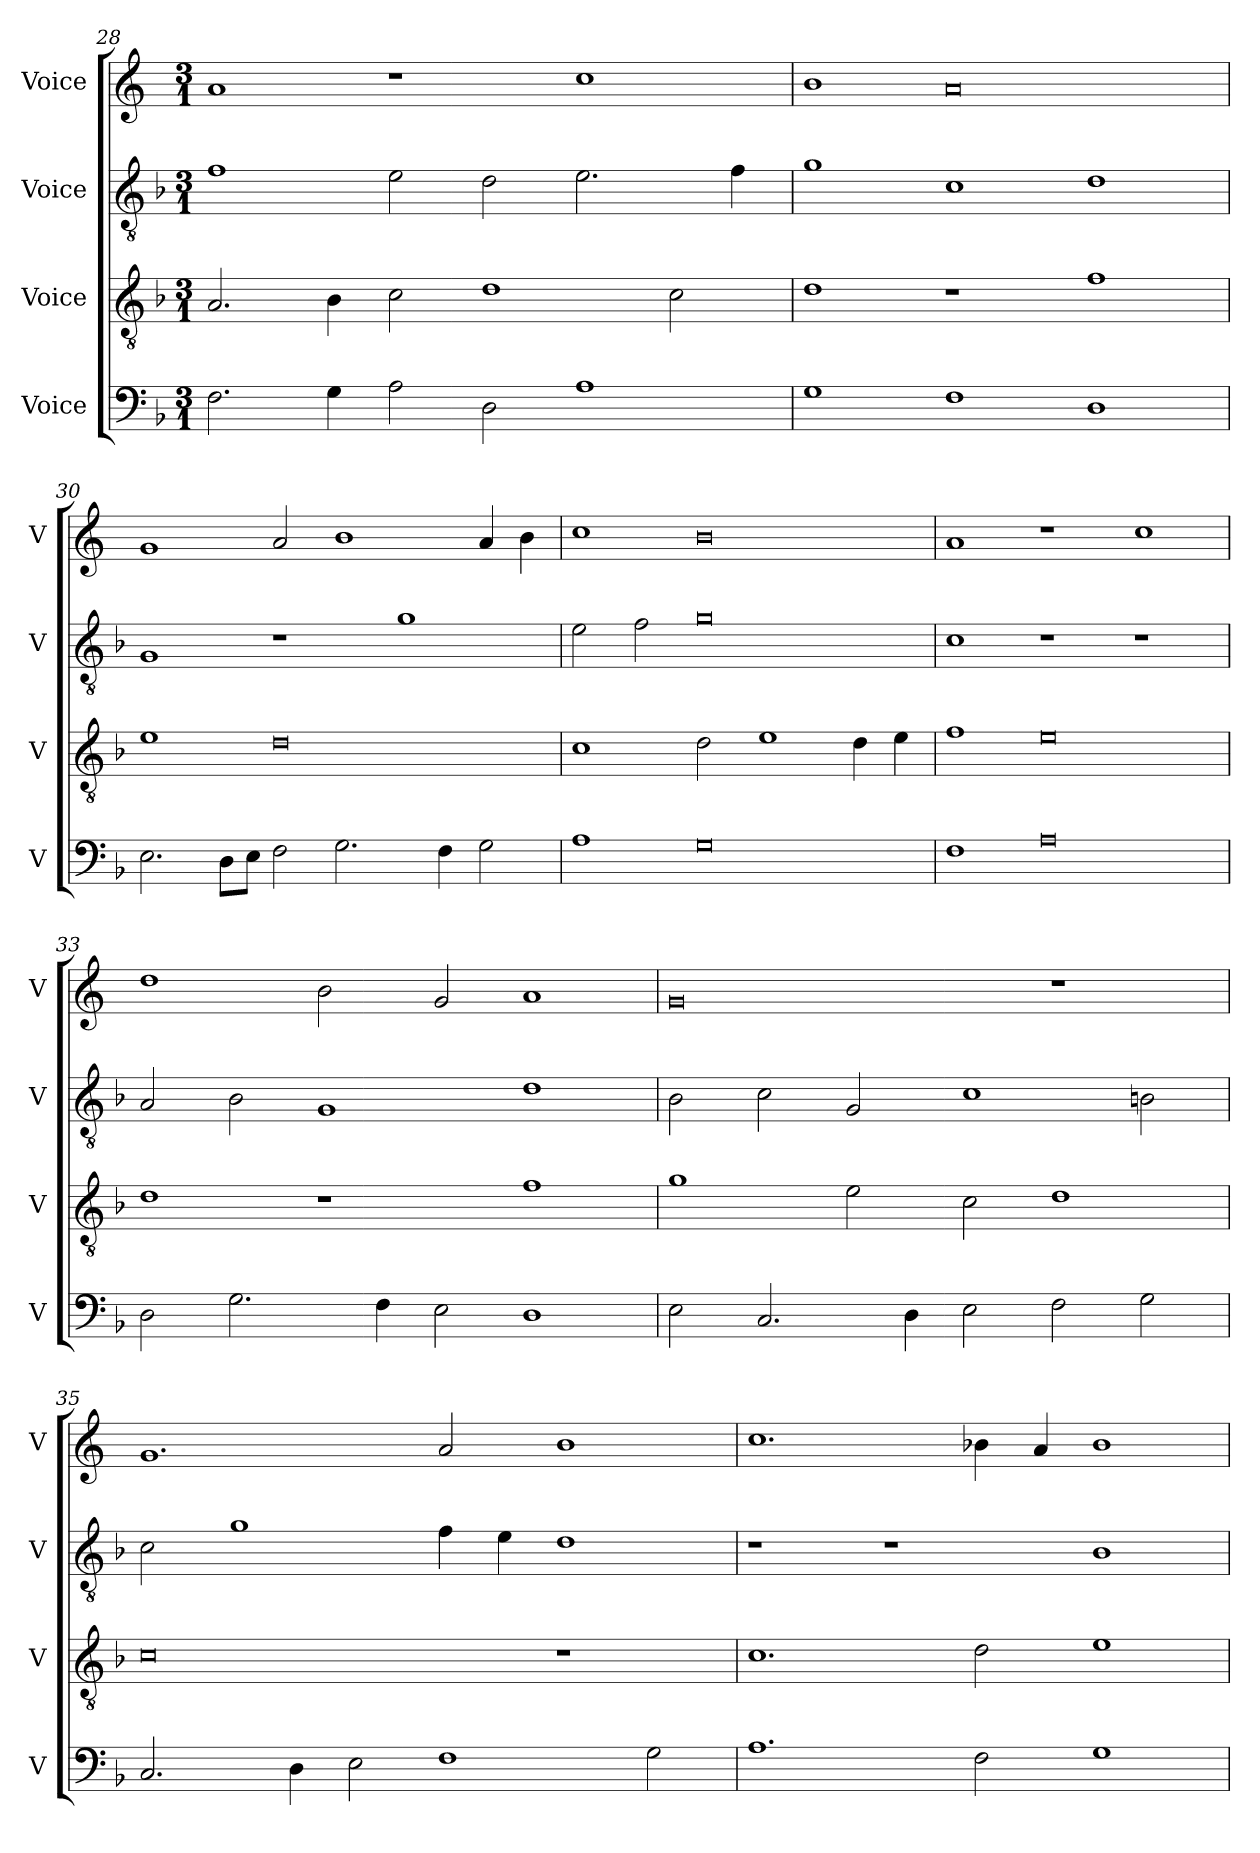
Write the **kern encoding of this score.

**kern	**kern	**kern	**kern
*part4	*part3	*part2	*part1
*staff4	*staff3	*staff2	*staff1
*I"Voice	*I"Voice	*I"Voice	*I"Voice
*I'V	*I'V	*I'V	*I'V
*clefF4	*clefGv2	*clefGv2	*clefG2
*k[b-]	*k[b-]	*k[b-]	*k[]
*M3/1	*M3/1	*M3/1	*M3/1
=28	=28	=28	=28
2.F\	2.A/	1f	1a
4G\	4B-\	.	.
2A\	2c\	2e\	1r
2D\	1d	2d\	.
1A	.	2.e\	1cc
.	2c\	.	.
.	.	4f\	.
=29	=29	=29	=29
1G	1d	1g	1b
1F	1r	1c	0a
1D	1f	1d	.
!!LO:LB:g=z
=30	=30	=30	=30
2.E\	1e	1G	1g
8D\L	.	.	.
8E\J	.	.	.
2F\	0d	1r	2a/
2.G\	.	.	1b
.	.	1g	.
4F\	.	.	.
2G\	.	.	4a/
.	.	.	4b\
=31	=31	=31	=31
1A	1c	2e\	1cc
.	.	2f\	.
0G	2d\	0g	0b
.	1e	.	.
.	4d\	.	.
.	4e\	.	.
=32	=32	=32	=32
1F	1f	1c	1a
0A	0e	1r	1r
.	.	1r	1cc
=33	=33	=33	=33
2D\	1d	2A/	1dd
2.G\	.	2B-\	.
.	1r	1G	2b\
4F\	.	.	.
2E\	.	.	2g/
1D	1f	1d	1a
!!LO:LB:g=z
=34	=34	=34	=34
2E\	1g	2B-\	0g
2.C/	.	2c\	.
.	2e\	2G/	.
4D\	.	.	.
2E\	2c\	1c	.
2F\	1d	.	1r
2G\	.	2Bn\	.
=35	=35	=35	=35
2.C/	0c	2c\	1.g
.	.	1g	.
4D\	.	.	.
2E\	.	.	.
1F	.	4f\	2a/
.	.	4e\	.
.	1r	1d	1b
2G\	.	.	.
=36	=36	=36	=36
1.A	1.c	1r	1.cc
.	.	1r	.
2F\	2d\	.	4b-X\
.	.	.	4a/
1G	1e	1B-	1b-
=	=	=	=
*-	*-	*-	*-
